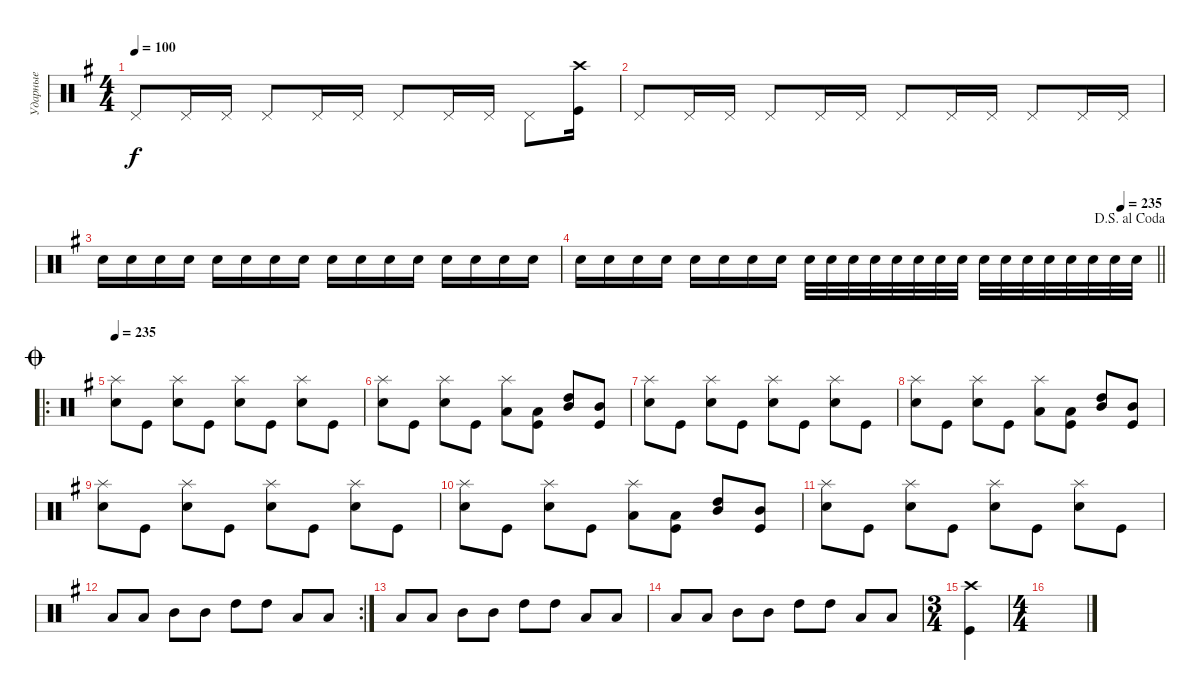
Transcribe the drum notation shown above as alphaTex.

\track ("Ударные" "Ударные") {instrument percussion}
\staff {score}
\articulation defaults
\ts (4 4)
\tempo 100
\clef neutral
\ks g "Pedal Hi-Hat (hit)".8{dy f} "Pedal Hi-Hat (hit)".16 "Pedal Hi-Hat (hit)".16 "Pedal Hi-Hat (hit)".8 "Pedal Hi-Hat (hit)".16 "Pedal Hi-Hat (hit)".16 "Pedal Hi-Hat (hit)".8 "Pedal Hi-Hat (hit)".16 "Pedal Hi-Hat (hit)".16 "Pedal Hi-Hat (hit)".8
("Crash high (hit)" "Kick (hit)").16 |
"Pedal Hi-Hat (hit)".8 "Pedal Hi-Hat (hit)".16 "Pedal Hi-Hat (hit)".16 "Pedal Hi-Hat (hit)".8 "Pedal Hi-Hat (hit)".16 "Pedal Hi-Hat (hit)".16 "Pedal Hi-Hat (hit)".8 "Pedal Hi-Hat (hit)".16 "Pedal Hi-Hat (hit)".16 "Pedal Hi-Hat (hit)".8 "Pedal Hi-Hat (hit)".16 "Pedal Hi-Hat (hit)".16 |
"Snare (hit) 2".16 "Snare (hit) 2".16 "Snare (hit) 2".16 "Snare (hit) 2".16 "Snare (hit) 2".16 "Snare (hit) 2".16 "Snare (hit) 2".16 "Snare (hit) 2".16 "Snare (hit) 2".16 "Snare (hit) 2".16 "Snare (hit) 2".16 "Snare (hit) 2".16 "Snare (hit) 2".16 "Snare (hit) 2".16 "Snare (hit) 2".16 "Snare (hit) 2".16 |
\jump dalsegnoalcoda
\tempo (235 0.9375)
\barLineRight lightlight "Snare (hit) 2".16 "Snare (hit) 2".16 "Snare (hit) 2".16 "Snare (hit) 2".16 "Snare (hit) 2".16 "Snare (hit) 2".16 "Snare (hit) 2".16 "Snare (hit) 2".16 "Snare (hit) 2".32 "Snare (hit) 2".32 "Snare (hit) 2".32 "Snare (hit) 2".32 "Snare (hit) 2".32 "Snare (hit) 2".32 "Snare (hit) 2".32 "Snare (hit) 2".32 "Snare (hit) 2".32 "Snare (hit) 2".32 "Snare (hit) 2".32 "Snare (hit) 2".32 "Snare (hit) 2".32 "Snare (hit) 2".32 "Snare (hit) 2".32 "Snare (hit) 2".32
|
\ro
\jump coda
\tempo 235
("Snare (hit) 2" "Splash (hit)").8 "Kick (hit)".8 ("Snare (hit) 2" "Splash (hit)").8 "Kick (hit)".8 ("Snare (hit) 2" "Splash (hit)").8 "Kick (hit)".8 ("Snare (hit) 2" "Splash (hit)").8 "Kick (hit)".8 |
("Snare (hit) 2" "Splash (hit)").8 "Kick (hit)".8 ("Snare (hit) 2" "Splash (hit)").8 "Kick (hit)".8 ("Low Tom (hit)" "Splash (hit)").8{bd 60} ("Low Tom (hit)" "Kick (hit)").8{bd 60} ("Mid Tom (hit)" "High Tom (hit)").8{bd 60} ("Mid Tom (hit)" "Kick (hit)").8{bd 60} |
("Snare (hit) 2" "Splash (hit)").8 "Kick (hit)".8 ("Snare (hit) 2" "Splash (hit)").8 "Kick (hit)".8 ("Snare (hit) 2" "Splash (hit)").8 "Kick (hit)".8 ("Snare (hit) 2" "Splash (hit)").8 "Kick (hit)".8 |
("Snare (hit) 2" "Splash (hit)").8 "Kick (hit)".8 ("Snare (hit) 2" "Splash (hit)").8 "Kick (hit)".8 ("Low Tom (hit)" "Splash (hit)").8{bd 60} ("Low Tom (hit)" "Kick (hit)").8{bd 60} ("Mid Tom (hit)" "High Tom (hit)").8{bd 60} ("Mid Tom (hit)" "Kick (hit)").8{bd 60} |
("Snare (hit) 2" "Splash (hit)").8 "Kick (hit)".8 ("Snare (hit) 2" "Splash (hit)").8 "Kick (hit)".8 ("Snare (hit) 2" "Splash (hit)").8 "Kick (hit)".8 ("Snare (hit) 2" "Splash (hit)").8 "Kick (hit)".8 |
("Snare (hit) 2" "Splash (hit)").8 "Kick (hit)".8 ("Snare (hit) 2" "Splash (hit)").8 "Kick (hit)".8 ("Low Tom (hit)" "Splash (hit)").8{bd 60} ("Low Tom (hit)" "Kick (hit)").8{bd 60} ("Mid Tom (hit)" "High Tom (hit)").8{bd 60} ("Mid Tom (hit)" "Kick (hit)").8{bd 60} |
("Snare (hit) 2" "Splash (hit)").8 "Kick (hit)".8 ("Snare (hit) 2" "Splash (hit)").8 "Kick (hit)".8 ("Snare (hit) 2" "Splash (hit)").8 "Kick (hit)".8 ("Snare (hit) 2" "Splash (hit)").8 "Kick (hit)".8 |
\rc 2 "Low Tom (hit)".8{bd 60} "Low Tom (hit)".8{bd 60} "Mid Tom (hit)".8{bd 60} "Mid Tom (hit)".8{bd 60} "High Tom (hit)".8{bd 60} "High Tom (hit)".8{bd 60} "Low Tom (hit)".8{bd 60} "Low Tom (hit)".8{bd 60}
|
"Low Tom (hit)".8{bd 60} "Low Tom (hit)".8{bd 60} "Mid Tom (hit)".8{bd 60} "Mid Tom (hit)".8{bd 60} "High Tom (hit)".8{bd 60} "High Tom (hit)".8{bd 60} "Low Tom (hit)".8{bd 60} "Low Tom (hit)".8{bd 60} |
"Low Tom (hit)".8{bd 60} "Low Tom (hit)".8{bd 60} "Mid Tom (hit)".8{bd 60} "Mid Tom (hit)".8{bd 60} "High Tom (hit)".8{bd 60} "High Tom (hit)".8{bd 60} "Low Tom (hit)".8{bd 60} "Low Tom (hit)".8{bd 60} |
\ts (3 4)
("Crash high (hit)" "Kick (hit)").4 |
\ts (4 4)
